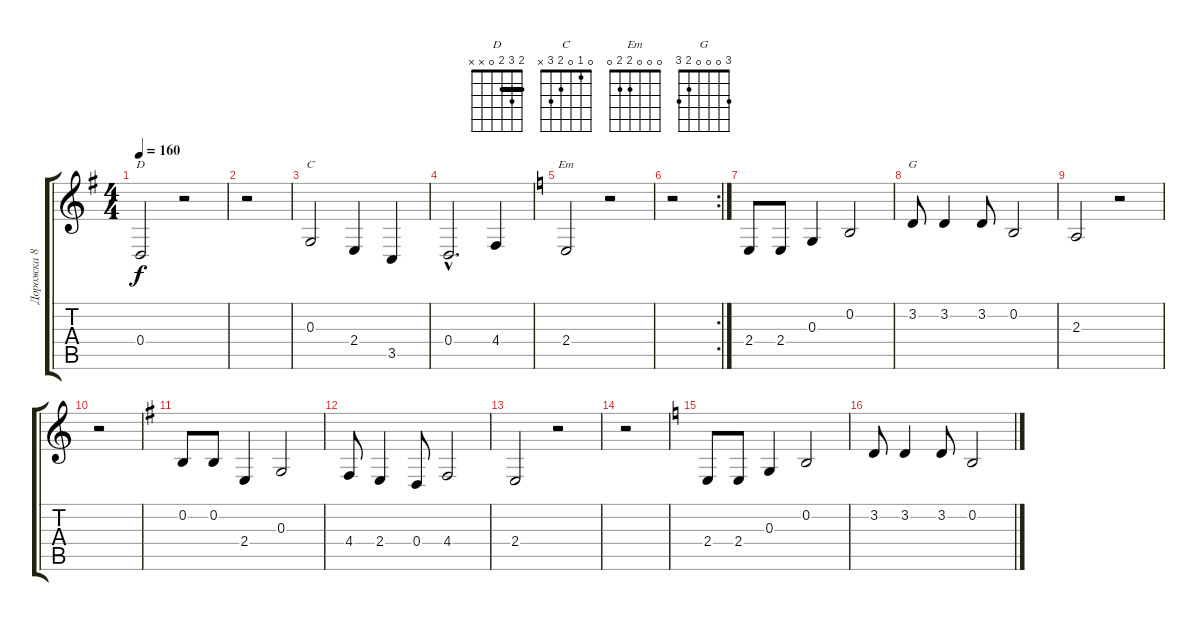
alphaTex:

\track ("Дорожка 8" "Дорожка 8") {instrument choiraahs}
\staff {score tabs}
\tuning (E4 B3 G3 D3 A2 E2) {hide}
\chord ("D" 2 3 2 0 x x) {barre 2}
\chord ("C" 0 1 0 2 3 x)
\chord ("Em" 0 0 0 2 2 0)
\chord ("G" 3 0 0 0 2 3)
\ts (4 4)
\tempo 160
\clef g2
\ks g
0.4.2{ch "D" dy f} r.2 |
r.2 |
0.3.2{ch "C"} 2.4.4 3.5.4 |
0.4{hac}.2{d} 4.4.4 |
\ks c
2.4.2{ch "Em"} r.2 |
\rc 2
r.2 |
2.4.8 2.4.8 0.3.4 0.2.2 |
3.2.8{ch "G"} 3.2.4 3.2.8 0.2.2 |
2.3.2 r.2 |
r.2 |
\ks g
0.2.8 0.2.8 2.4.4 0.3.2 |
4.4.8 2.4.4 0.4.8 4.4.2 |
2.4.2 r.2 |
r.2 |
\ks c
2.4.8 2.4.8 0.3.4 0.2.2 |
3.2.8 3.2.4 3.2.8 0.2.2
